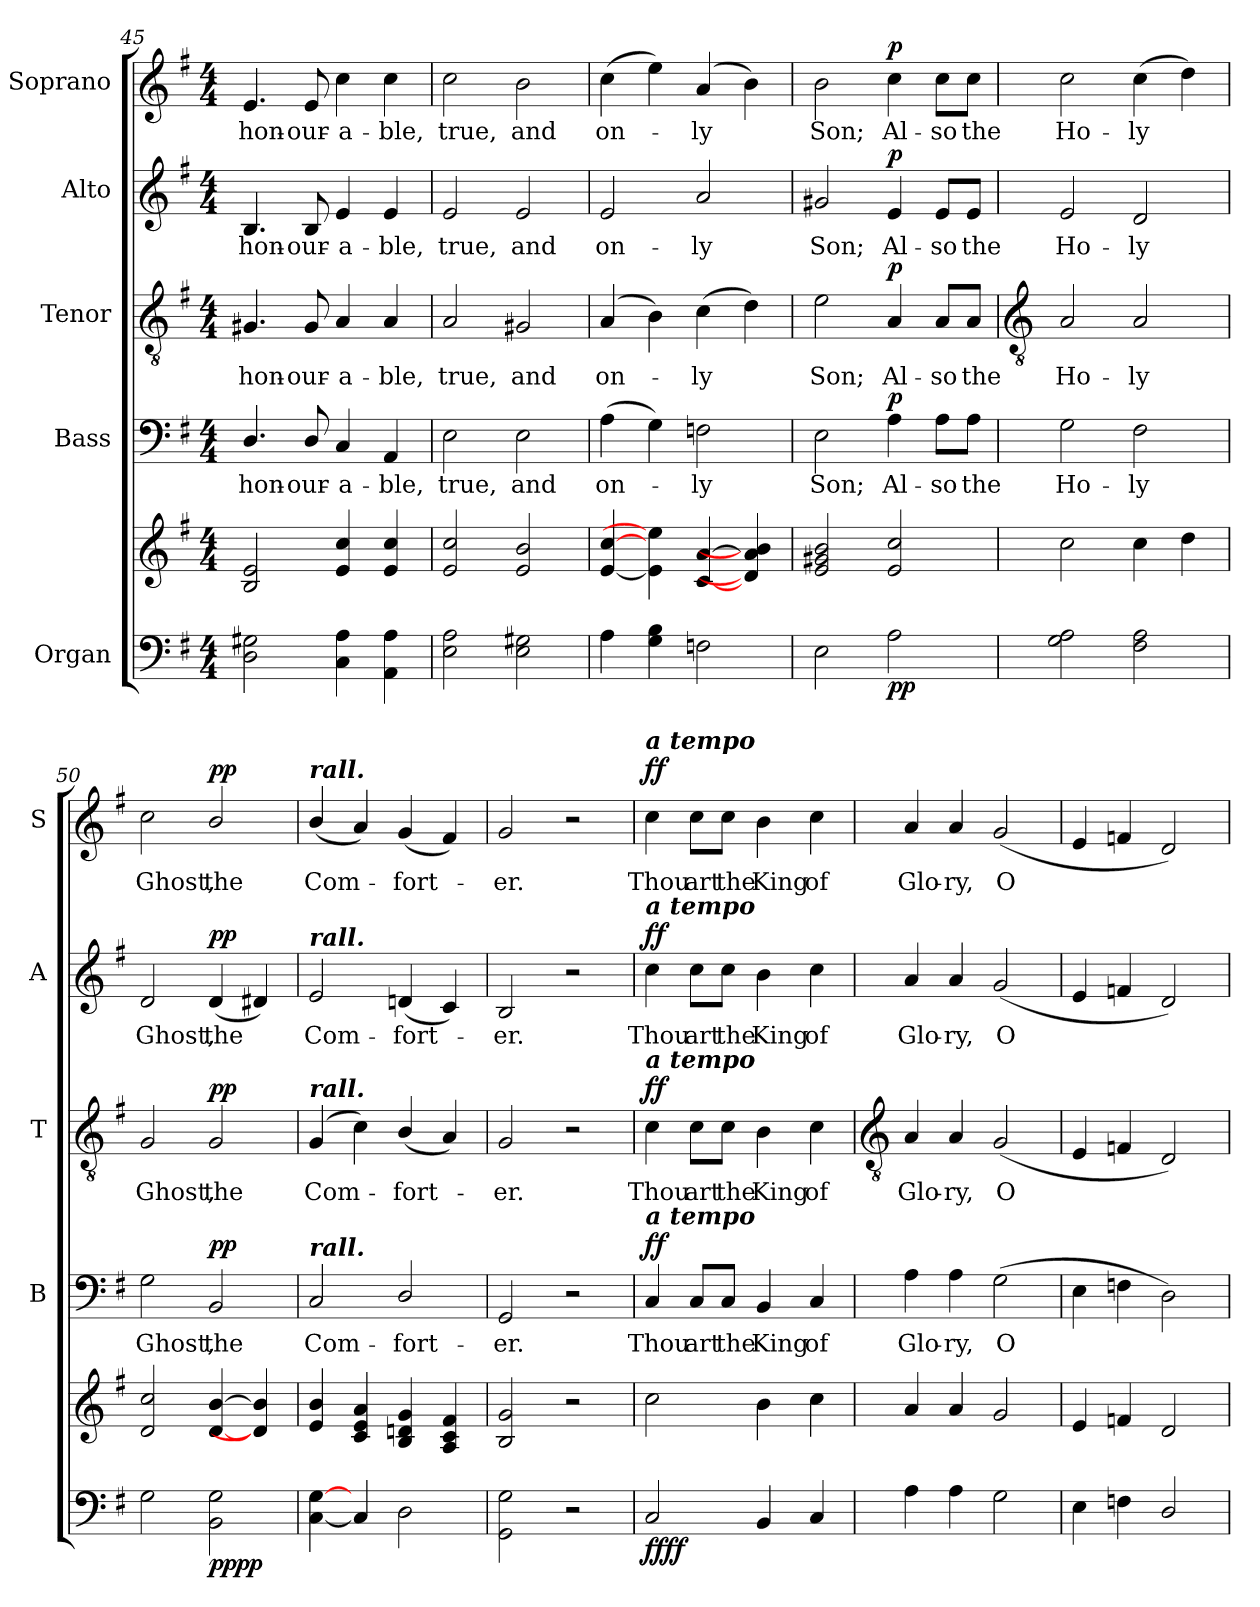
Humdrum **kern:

**kern	**kern	**dynam	**kern	**text	**dynam	**kern	**text	**dynam	**kern	**text	**dynam	**kern	**text	**dynam
*part5	*part5	*part5	*part4	*part4	*part4	*part3	*part3	*part3	*part2	*part2	*part2	*part1	*part1	*part1
*staff6	*staff5	*staff5/6	*staff4	*staff4	*staff4	*staff3	*staff3	*staff3	*staff2	*staff2	*staff2	*staff1	*staff1	*staff1
*I"Organ	*	*	*I"Bass	*	*	*I"Tenor	*	*	*I"Alto	*	*	*I"Soprano	*	*
*	*	*	*I'B	*	*	*I'T	*	*	*I'A	*	*	*I'S	*	*
*clefF4	*clefG2	*	*clefF4	*	*	*clefGv2	*	*	*clefG2	*	*	*clefG2	*	*
*k[f#]	*k[f#]	*	*k[f#]	*	*	*k[f#]	*	*	*k[f#]	*	*	*k[f#]	*	*
*G:	*G:	*	*G:	*	*	*G:	*	*	*G:	*	*	*G:	*	*
*M4/4	*M4/4	*	*M4/4	*	*	*M4/4	*	*	*M4/4	*	*	*M4/4	*	*
=45	=45	=45	=45	=45	=45	=45	=45	=45	=45	=45	=45	=45	=45	=45
!	!	!	!	!LO:LY:b	!	!	!LO:LY:b	!	!	!LO:LY:b	!	!	!LO:LY:b	!
2D 2G#X	2B 2e	.	4.D/	hon-	.	4.G#X	hon-	.	4.B	hon-	.	4.e	hon-	.
!	!	!	!	!LO:LY:b	!	!	!LO:LY:b	!	!	!LO:LY:b	!	!	!LO:LY:b	!
.	.	.	8D/	-our-	.	8G#	-our-	.	8B	-our-	.	8e	-our-	.
!	!	!	!	!LO:LY:b	!	!	!LO:LY:b	!	!	!LO:LY:b	!	!	!LO:LY:b	!
4C\ 4A\	4e/ 4cc/	.	4C	-a-	.	4A	-a-	.	4e	-a-	.	4cc	-a-	.
!	!	!	!	!LO:LY:b	!	!	!LO:LY:b	!	!	!LO:LY:b	!	!	!LO:LY:b	!
4AA\ 4A\	4e/ 4cc/	.	4AA	-ble,	.	4A	-ble,	.	4e	-ble,	.	4cc	-ble,	.
=46	=46	=46	=46	=46	=46	=46	=46	=46	=46	=46	=46	=46	=46	=46
!	!	!	!	!LO:LY:b	!	!	!LO:LY:b	!	!	!LO:LY:b	!	!	!LO:LY:b	!
2E 2A	2e/ 2cc/	.	2E	true,	.	2A	true,	.	2e	true,	.	2cc	true,	.
!	!	!	!	!LO:LY:b	!	!	!LO:LY:b	!	!	!LO:LY:b	!	!	!LO:LY:b	!
2E 2G#X	2e/ 2b/	.	2E	and	.	2G#X	and	.	2e	and	.	2b	and	.
=47	=47	=47	=47	=47	=47	=47	=47	=47	=47	=47	=47	=47	=47	=47
!	!	!	!	!LO:LY:b	!	!	!LO:LY:b	!	!	!LO:LY:b	!	!	!LO:LY:b	!
4A	[4e/ [4cc/	.	(>4A	on-	.	(<4A	on-	.	2e	on-	.	(>4cc	on-	.
4G 4B	4e\] 4ee\]	.	4G)	.	.	4B)	.	.	.	.	.	4ee)	.	.
!	!	!	!	!LO:LY:b	!	!	!LO:LY:b	!	!	!LO:LY:b	!	!	!LO:LY:b	!
2Fn	[4c [4a	.	2Fn	ly	.	(>4c	ly	.	2a	-ly	.	(<4a	ly	.
.	4d/] 4a/] 4b/]	.	.	.	.	4d)	.	.	.	.	.	4b)	.	.
=48	=48	=48	=48	=48	=48	=48	=48	=48	=48	=48	=48	=48	=48	=48
!	!	!	!	!LO:LY:b	!	!	!LO:LY:b	!	!	!LO:LY:b	!	!	!LO:LY:b	!
2E	2e/ 2g#X/ 2b/	.	2E	Son;	.	2e	Son;	.	2g#X	Son;	.	2b	Son;	.
!	!	!LO:DY:b=2	!	!LO:LY:b	!	!	!LO:LY:b	!	!	!LO:LY:b	!	!	!LO:LY:b	!
!	!	!LO:DY:n=1:b	!	!	!LO:DY:b	!	!	!LO:DY:b	!	!	!LO:DY:b	!	!	!LO:DY:b
2A	2e/ 2cc/	p p	4A	Al-	p	4A	Al-	p	4e	Al-	p	4cc	Al-	p
!	!	!	!	!LO:LY:b	!	!	!LO:LY:b	!	!	!LO:LY:b	!	!	!LO:LY:b	!
.	.	.	8A\L	-so	.	8A/L	-so	.	8e/L	-so	.	8cc\L	-so	.
!	!	!	!	!LO:LY:b	!	!	!LO:LY:b	!	!	!LO:LY:b	!	!	!LO:LY:b	!
.	.	.	8A\J	the	.	8A/J	the	.	8e/J	the	.	8cc\J	the	.
!!LO:LB:g=z
=49	=49	=49	=49	=49	=49	=49	=49	=49	=49	=49	=49	=49	=49	=49
*	*	*	*	*	*	*clefGv2	*	*	*	*	*	*	*	*
!	!	!	!	!LO:LY:b	!	!	!LO:LY:b	!	!	!LO:LY:b	!	!	!LO:LY:b	!
2G 2A	2cc\	.	2G	Ho-	.	2A	Ho-	.	2e	Ho-	.	2cc	Ho-	.
!	!	!	!	!LO:LY:b	!	!	!LO:LY:b	!	!	!LO:LY:b	!	!	!LO:LY:b	!
2F# 2A	4cc\	.	2F#	-ly	.	2A	-ly	.	2d	-ly	.	(>4cc	-ly	.
.	4dd\	.	.	.	.	.	.	.	.	.	.	4dd)	.	.
=50	=50	=50	=50	=50	=50	=50	=50	=50	=50	=50	=50	=50	=50	=50
!	!	!	!	!LO:LY:b	!	!	!LO:LY:b	!	!	!LO:LY:b	!	!	!LO:LY:b	!
2G\	2d/ 2cc/	.	2G	Ghost,	.	2G	Ghost,	.	2d	Ghost,	.	2cc	Ghost,	.
!	!	!LO:DY:b=2	!	!LO:LY:b	!	!	!LO:LY:b	!	!	!LO:LY:b	!	!	!LO:LY:b	!
!	!	!LO:DY:n=1:b	!	!	!LO:DY:b	!	!	!LO:DY:b	!	!	!LO:DY:b	!	!	!LO:DY:b
2BB\ 2G\	[4d [4b	pp pp	2BB	the	pp	2G	the	pp	(<4d	the	pp	2b/	the	pp
.	4d#] 4b]	.	.	.	.	.	.	.	4d#X)	.	.	.	.	.
=51	=51	=51	=51	=51	=51	=51	=51	=51	=51	=51	=51	=51	=51	=51
!	!	!	!	!	!	!	!	!	!	!	!	!LO:TX:a:Bi:t=rall.	!	!
!	!	!	!	!	!	!	!	!	!LO:TX:a:Bi:t=rall.	!	!	!	!	!
!	!	!	!	!	!	!LO:TX:a:Bi:t=rall.	!	!	!	!	!	!	!	!
!	!	!	!LO:TX:a:Bi:t=rall.	!	!	!	!	!	!	!	!	!	!	!
!	!	!	!	!LO:LY:b	!	!	!LO:LY:b	!	!	!LO:LY:b	!	!	!LO:LY:b	!
[4C [4G	4e/ 4b/	.	2C	Com-	.	(<4G	Com-	.	2e	Com-	.	(<4b/	Com-	.
4C]	4c/ 4e/ 4a/	.	.	.	.	4c)	.	.	.	.	.	4a)	.	.
!	!	!	!	!LO:LY:b	!	!	!LO:LY:b	!	!	!LO:LY:b	!	!	!LO:LY:b	!
2D	4B 4dn 4g	.	2D/	-fort-	.	(<4B/	fort-	.	(<4dn	-fort-	.	(<4g	fort-	.
.	4A 4c 4f#	.	.	.	.	4A)	.	.	4c)	.	.	4f#)	.	.
=52	=52	=52	=52	=52	=52	=52	=52	=52	=52	=52	=52	=52	=52	=52
!	!	!	!	!LO:LY:b	!	!	!LO:LY:b	!	!	!LO:LY:b	!	!	!LO:LY:b	!
2GG\ 2G\	2B 2g	.	2GG	-er.	.	2G	er.	.	2B	er.	.	2g	er.	.
2r	2r	.	2r	.	.	2r	.	.	2r	.	.	2r	.	.
=53	=53	=53	=53	=53	=53	=53	=53	=53	=53	=53	=53	=53	=53	=53
!	!	!	!	!	!	!	!	!	!	!	!	!LO:TX:a:Bi:t=a tempo	!	!
!	!	!	!	!	!	!	!	!	!LO:TX:a:Bi:t=a tempo	!	!	!	!	!
!	!	!	!	!	!	!LO:TX:a:Bi:t=a tempo	!	!	!	!	!	!	!	!
!	!	!	!LO:TX:a:Bi:t=a tempo	!	!	!	!	!	!	!	!	!	!	!
!	!	!LO:DY:b=2	!	!LO:LY:b	!	!	!LO:LY:b	!	!	!LO:LY:b	!	!	!LO:LY:b	!
!	!	!LO:DY:n=1:b	!	!	!LO:DY:b	!	!	!LO:DY:b	!	!	!LO:DY:b	!	!	!LO:DY:b
2C/	2cc	ff ff	4C	Thou	ff	4c	Thou	ff	4cc	Thou	ff	4cc	Thou	ff
!	!	!	!	!LO:LY:b	!	!	!LO:LY:b	!	!	!LO:LY:b	!	!	!LO:LY:b	!
.	.	.	8C/L	art	.	8c\L	art	.	8cc\L	art	.	8cc\L	art	.
!	!	!	!	!LO:LY:b	!	!	!LO:LY:b	!	!	!LO:LY:b	!	!	!LO:LY:b	!
.	.	.	8C/J	the	.	8c\J	the	.	8cc\J	the	.	8cc\J	the	.
!	!	!	!	!LO:LY:b	!	!	!LO:LY:b	!	!	!LO:LY:b	!	!	!LO:LY:b	!
4BB	4b	.	4BB	King	.	4B	King	.	4b	King	.	4b	King	.
!	!	!	!	!LO:LY:b	!	!	!LO:LY:b	!	!	!LO:LY:b	!	!	!LO:LY:b	!
4C	4cc	.	4C	of	.	4c	of	.	4cc	of	.	4cc	of	.
!!LO:LB:g=z
=54	=54	=54	=54	=54	=54	=54	=54	=54	=54	=54	=54	=54	=54	=54
*	*	*	*	*	*	*clefGv2	*	*	*	*	*	*	*	*
!	!	!	!	!LO:LY:b	!	!	!LO:LY:b	!	!	!LO:LY:b	!	!	!LO:LY:b	!
4A	4a	.	4A	Glo-	.	4A	Glo-	.	4a	Glo-	.	4a	Glo-	.
!	!	!	!	!LO:LY:b	!	!	!LO:LY:b	!	!	!LO:LY:b	!	!	!LO:LY:b	!
4A	4a	.	4A	-ry,	.	4A	-ry,	.	4a	-ry,	.	4a	-ry,	.
!	!	!	!	!LO:LY:b	!	!	!LO:LY:b	!	!	!LO:LY:b	!	!	!LO:LY:b	!
2G	2g	.	(>2G	O	.	(<2G	O	.	(<2g	O	.	(<2g	O	.
=55	=55	=55	=55	=55	=55	=55	=55	=55	=55	=55	=55	=55	=55	=55
4E	4e	.	4E	.	.	4E	.	.	4e	.	.	4e	.	.
4Fn	4fn	.	4Fn	.	.	4Fn	.	.	4fn	.	.	4fn	.	.
2D/	2d	.	2D)	.	.	2D)	.	.	2d)	.	.	2d)	.	.
=	=	=	=	=	=	=	=	=	=	=	=	=	=	=
*-	*-	*-	*-	*-	*-	*-	*-	*-	*-	*-	*-	*-	*-	*-
